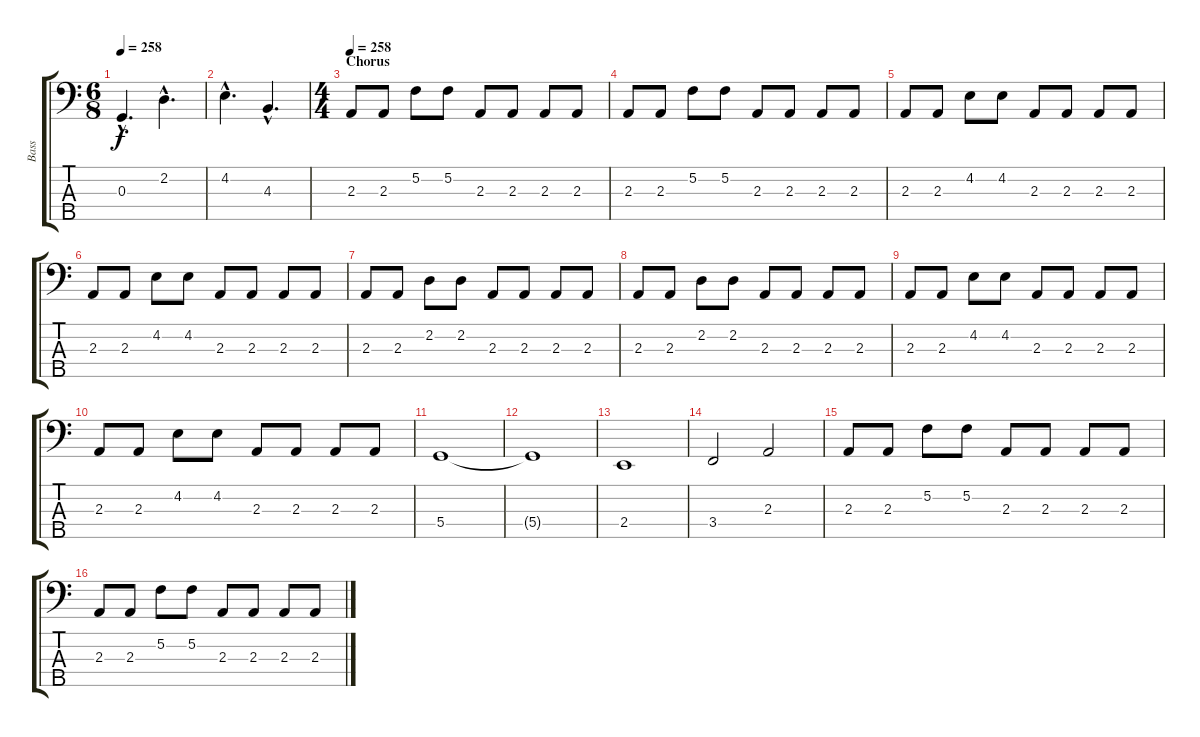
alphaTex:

\track ("Bass" "Bass") {instrument electricbassfinger}
\staff {score tabs}
\tuning (F2 C2 G1 D1 A0) {hide}
\ts (6 8)
\tempo 258
\clef f4
\ks c
0.3{hac}.4{d dy f} 2.2{hac}.4{d} |
4.2{hac}.4{d} 4.3{hac}.4{d} |
\ts (4 4)
\section ("" "Chorus")
\tempo 261
\tempo 258
2.3.8 2.3.8 5.2.8 5.2.8 2.3.8 2.3.8 2.3.8 2.3.8 |
2.3.8 2.3.8 5.2.8 5.2.8 2.3.8 2.3.8 2.3.8 2.3.8 |
2.3.8 2.3.8 4.2.8 4.2.8 2.3.8 2.3.8 2.3.8 2.3.8 |
2.3.8 2.3.8 4.2.8 4.2.8 2.3.8 2.3.8 2.3.8 2.3.8 |
2.3.8 2.3.8 2.2.8 2.2.8 2.3.8 2.3.8 2.3.8 2.3.8 |
2.3.8 2.3.8 2.2.8 2.2.8 2.3.8 2.3.8 2.3.8 2.3.8 |
2.3.8 2.3.8 4.2.8 4.2.8 2.3.8 2.3.8 2.3.8 2.3.8 |
2.3.8 2.3.8 4.2.8 4.2.8 2.3.8 2.3.8 2.3.8 2.3.8 |
5.4.1 |
5.4{t}.1 |
2.4.1 |
3.4.2 2.3.2 |
2.3.8 2.3.8 5.2.8 5.2.8 2.3.8 2.3.8 2.3.8 2.3.8 |
2.3.8 2.3.8 5.2.8 5.2.8 2.3.8 2.3.8 2.3.8 2.3.8
